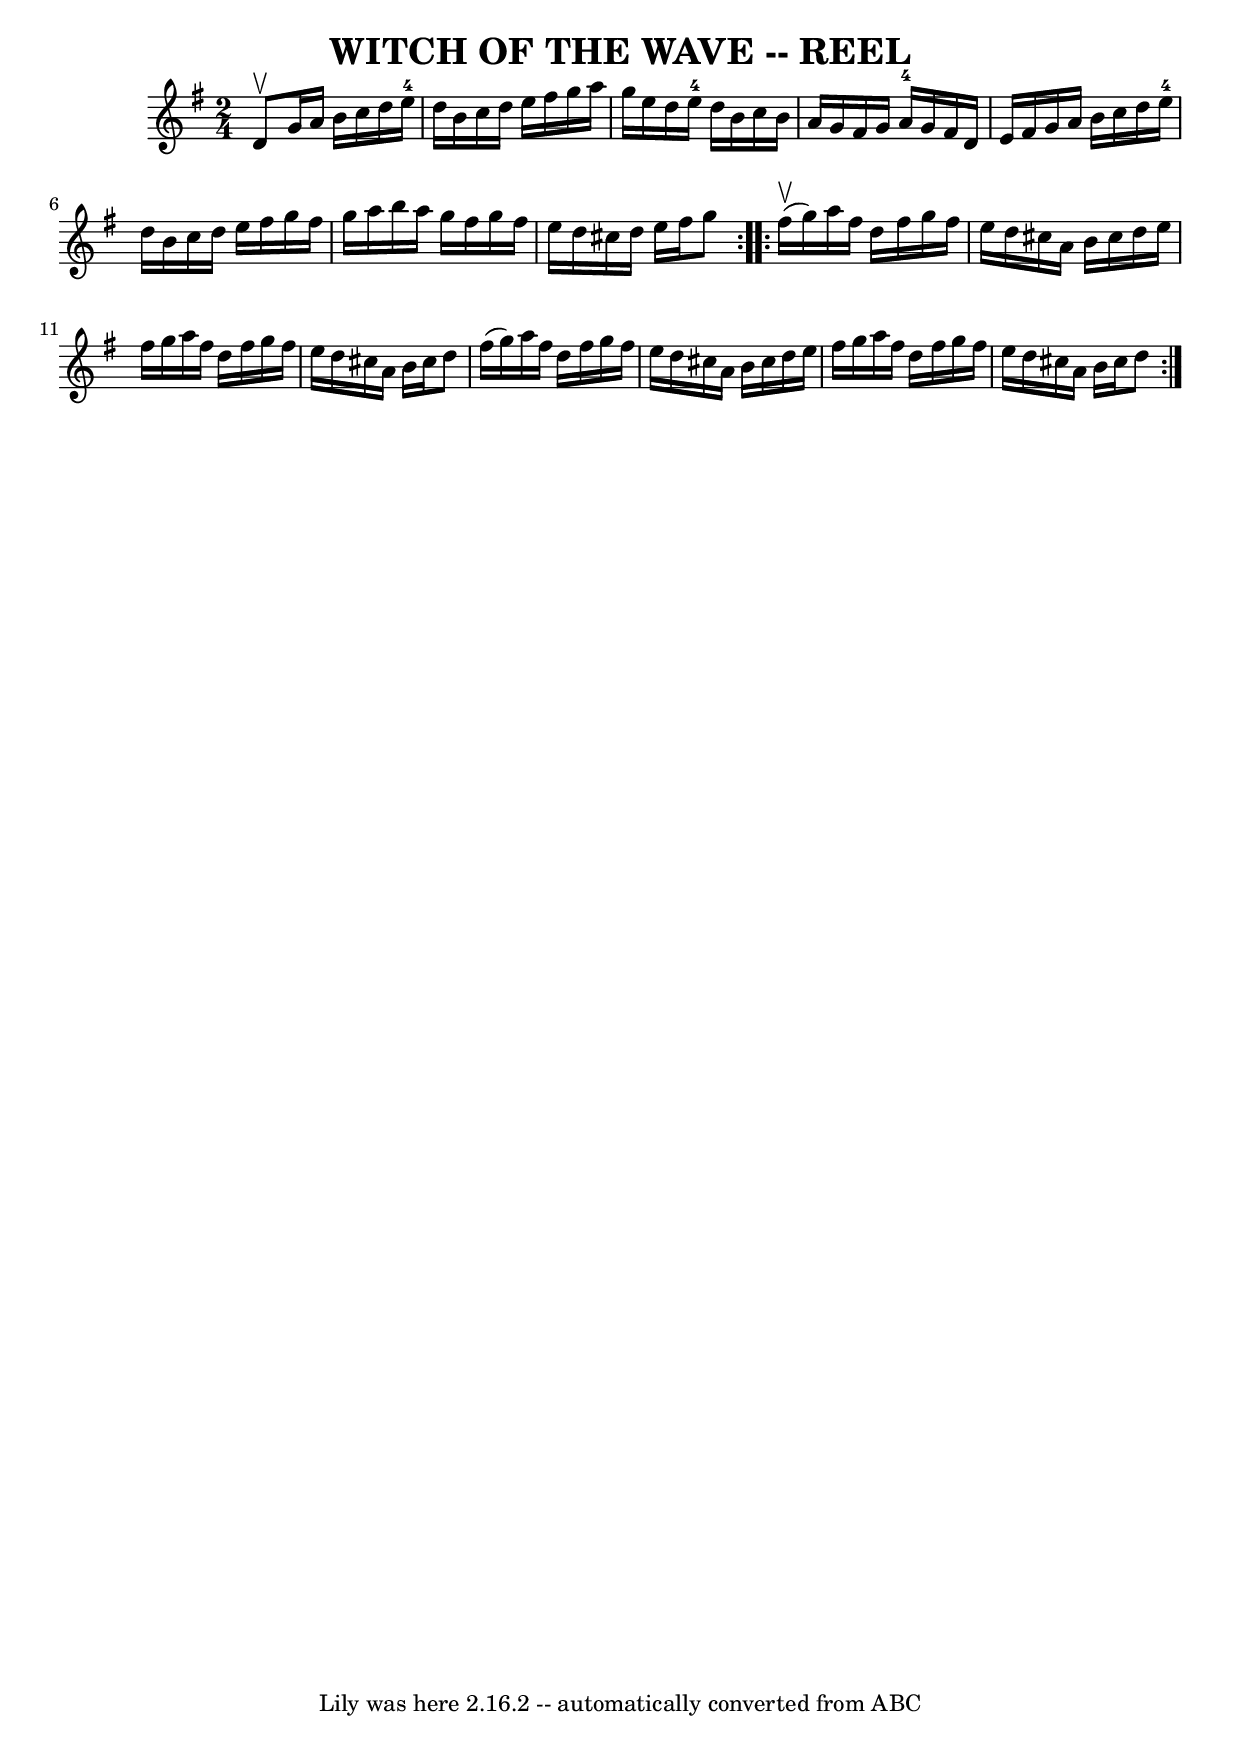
\version "2.7.40"
\include "Mammoth.ily"
\header {
	%% book = "Ryan's Mammoth Collection of Fiddle Tunes"
	crossRefNumber = "1"
	footnotes = ""
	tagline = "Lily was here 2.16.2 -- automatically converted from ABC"
	title = "WITCH OF THE WAVE -- REEL"
}
voicedefault =  {
\set Score.defaultBarType = "empty"

\repeat volta 2 {
\time 2/4 \key g \major d'8^\upbow   |
 g'16 a'16 b'16    
c''16 d''16 e''16-4 d''16 b'16    |
 c''16 d''16    
e''16 fis''16 g''16 a''16 g''16 e''16    |
 d''16    
e''16-4 d''16 b'16 c''16 b'16 a'16 g'16    |
   
fis'16 g'16 a'16-4 g'16 fis'16 d'16 e'16 fis'16    
|
 g'16 a'16 b'16 c''16 d''16 e''16-4 d''16    
b'16    |
 c''16 d''16 e''16 fis''16 g''16 fis''16    
g''16 a''16    |
 b''16 a''16 g''16 fis''16 g''16    
fis''16 e''16 d''16    |
 cis''16 d''16 e''16 fis''16    
g''8    }     \repeat volta 2 { fis''16 (^\upbow g''16)   |
     
a''16 fis''16 d''16 fis''16 g''16 fis''16 e''16 d''16    
|
 cis''16 a'16 b'16 cis''16 d''16 e''16 fis''16    
g''16    |
 a''16 fis''16 d''16 fis''16 g''16 fis''16    
e''16 d''16    |
 cis''16 a'16 b'16 cis''16 d''8    
fis''16 (g''16)   |
 a''16 fis''16 d''16 fis''16    
g''16 fis''16 e''16 d''16    |
 cis''16 a'16 b'16    
cis''16 d''16 e''16 fis''16 g''16    |
 a''16 fis''16    
d''16 fis''16 g''16 fis''16 e''16 d''16    |
 cis''16    
a'16 b'16 cis''16 d''8    }   
}

\score{
    <<

	\context Staff="default"
	{
	    \voicedefault 
	}

    >>
	\layout {
	}
	\midi {}
}
